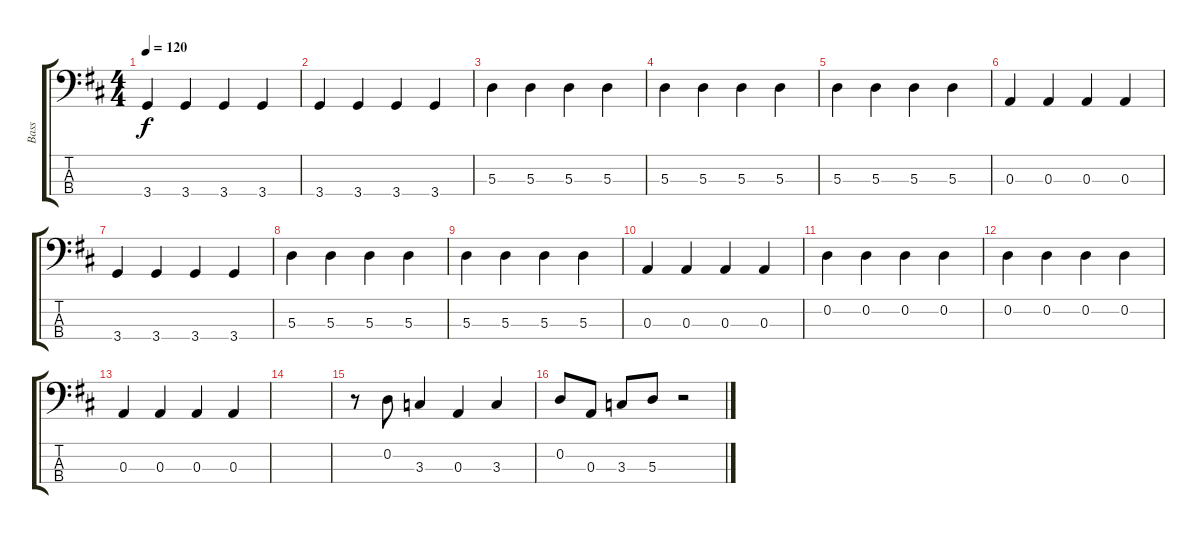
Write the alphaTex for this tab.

\track ("Bass" "Bass") {instrument electricbassfinger}
\staff {score tabs}
\tuning (G2 D2 A1 E1) {hide}
\ts (4 4)
\tempo 120
\clef f4
\ks d
3.4.4{dy f} 3.4.4 3.4.4 3.4.4 |
3.4.4 3.4.4 3.4.4 3.4.4 |
5.3.4 5.3.4 5.3.4 5.3.4 |
5.3.4 5.3.4 5.3.4 5.3.4 |
5.3.4 5.3.4 5.3.4 5.3.4 |
0.3.4 0.3.4 0.3.4 0.3.4 |
3.4.4 3.4.4 3.4.4 3.4.4 |
5.3.4 5.3.4 5.3.4 5.3.4 |
5.3.4 5.3.4 5.3.4 5.3.4 |
0.3.4 0.3.4 0.3.4 0.3.4 |
0.2.4 0.2.4 0.2.4 0.2.4 |
0.2.4 0.2.4 0.2.4 0.2.4 |
0.3.4 0.3.4 0.3.4 0.3.4 |
|
r.8 0.2.8 3.3.4 0.3.4 3.3.4 |
0.2.8 0.3.8 3.3.8 5.3.8 r.2
